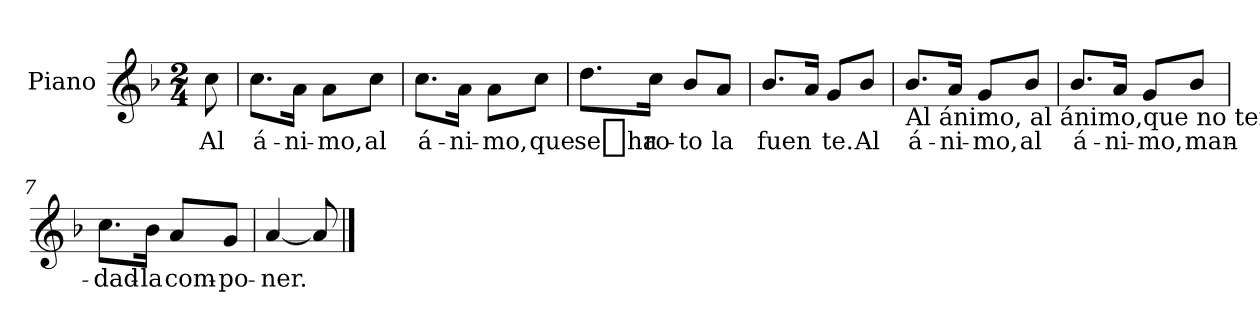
**kern	**text
*part1	*part1
*staff1	*staff1
*I"Piano	*
*I'Pno	*
*clefG2	*
*k[b-]	*
*F:	*
*M2/4	*
=	=
8cc\	Al
=1	=1
8.cc\L	á-
16a\Jk	-ni-
8a\L	-mo,
8cc\J	al
=2	=2
8.cc\L	á-
16a\Jk	-ni-
8a\L	-mo,
8cc\J	que
=3	=3
8.dd\L	se_ha
16cc\Jk	ro-
8b-/L	-to
8a/J	la
=4	=4
8.b-/L	fuen
16a/Jk	.
8g/L	te.
8b-/J	Al
!!LO:LB:g=z
=5	=5
!LO:TX:b:t=Al ánimo, al ánimo,que no tengo dinero.Al ánimo, al ánimo,nosotros lo tenemos.Al ánimo, al ánimo,de qué es ese dinero.Al ánimo, al ánimo,de cáscaras de huevo.Al ánimo, al ánimo,pasen los caballeros.	!
8.b-/L	á-
16a/Jk	-ni-
8g/L	-mo,
8b-/J	al
=6	=6
8.b-/L	á-
16a/Jk	-ni-
8g/L	-mo,
8b-/J	man-
=7	=7
8.cc\L	-dad-
16b-\Jk	-la
8a/L	com-
8g/J	-po-
=8	=8
[4a/	-ner.
8a/]	.
==	==
*-	*-
